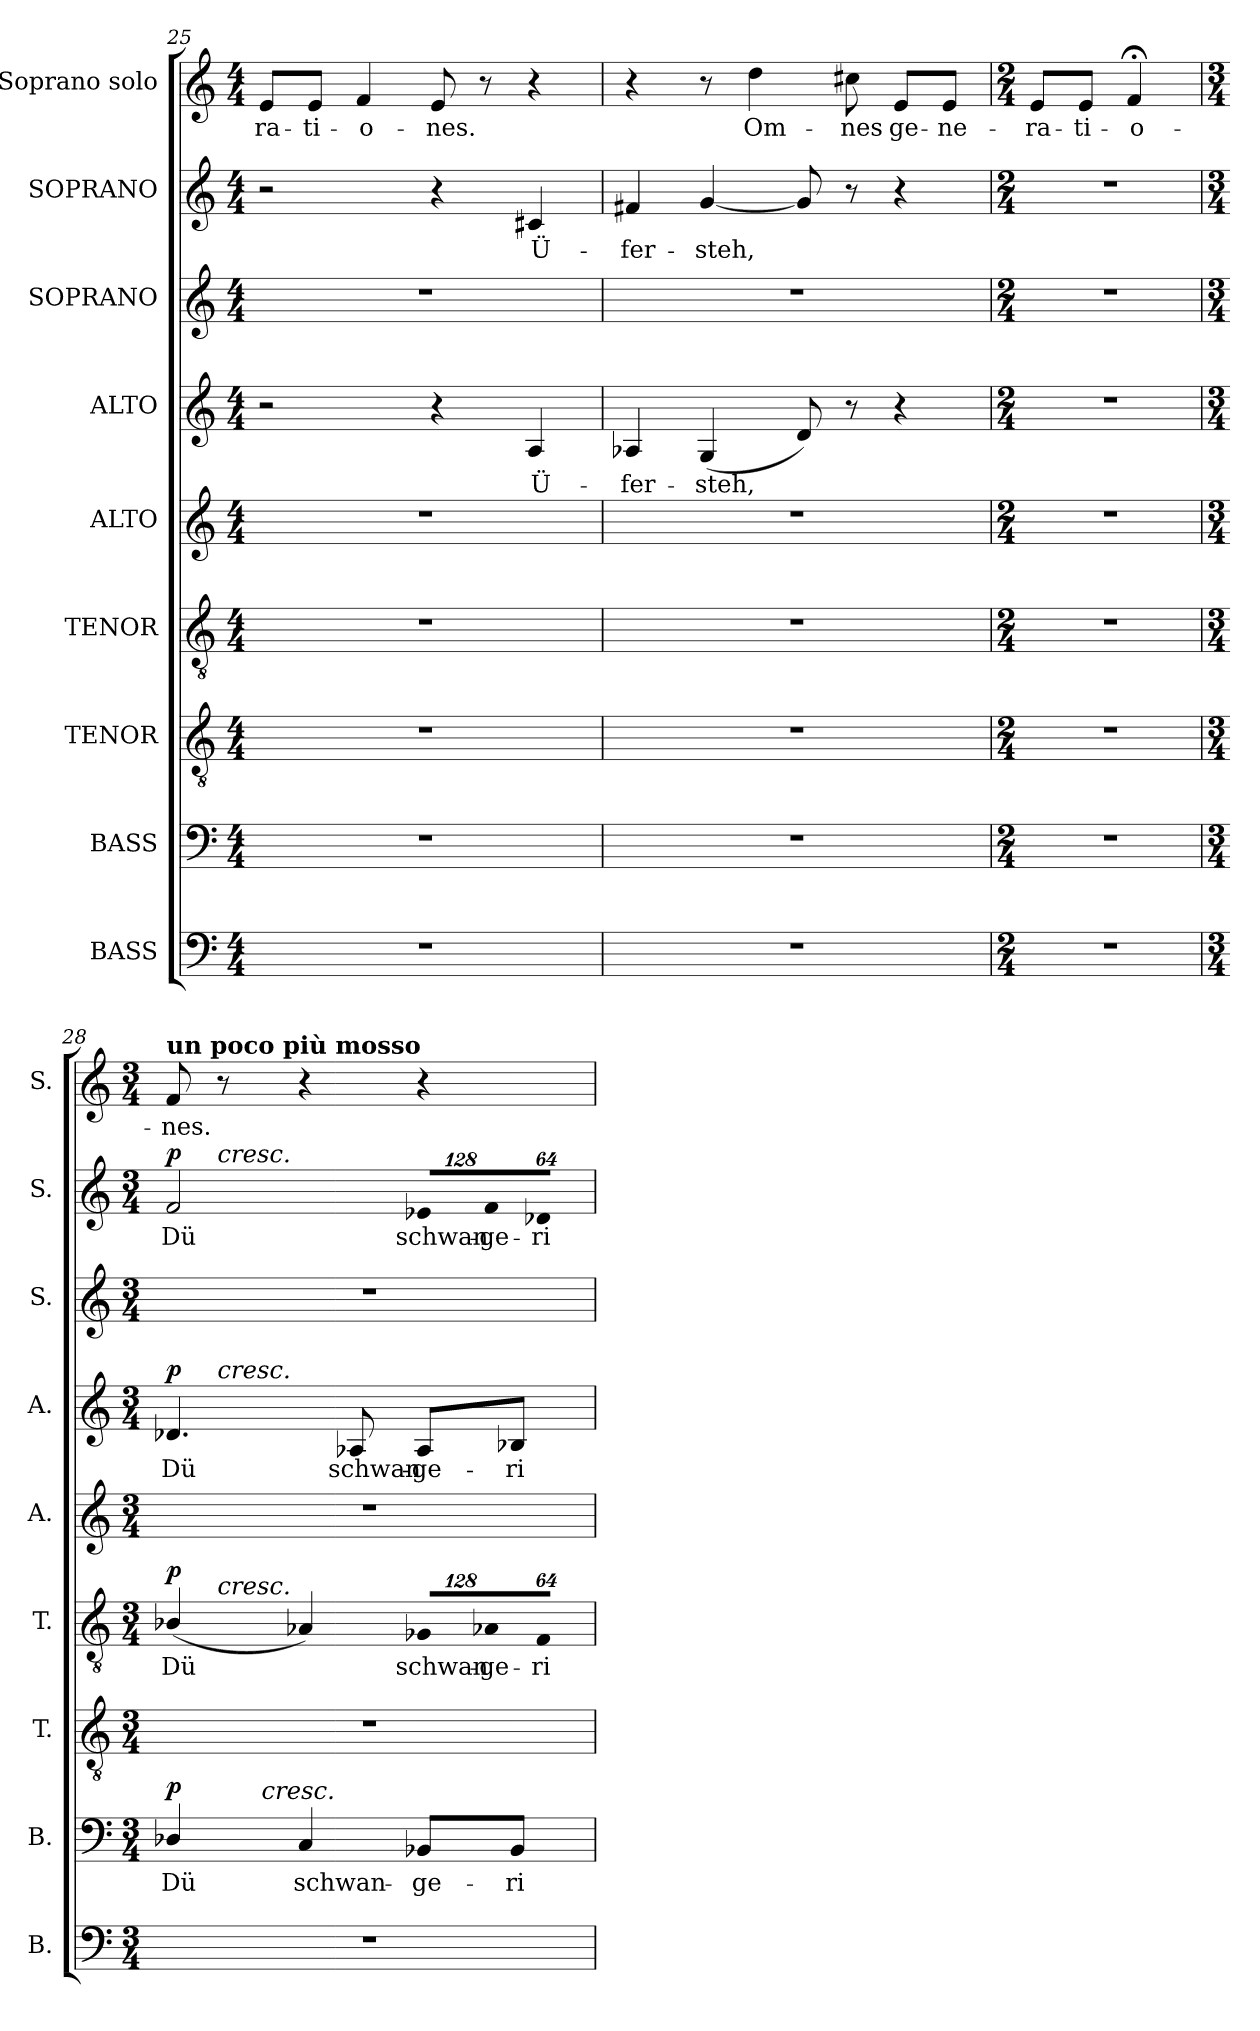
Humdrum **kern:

**kern	**kern	**text	**dynam	**kern	**kern	**text	**dynam	**kern	**kern	**text	**dynam	**kern	**kern	**text	**dynam	**kern	**text
*part9	*part8	*part8	*part8	*part7	*part6	*part6	*part6	*part5	*part4	*part4	*part4	*part3	*part2	*part2	*part2	*part1	*part1
*staff9	*staff8	*staff8	*staff8	*staff7	*staff6	*staff6	*staff6	*staff5	*staff4	*staff4	*staff4	*staff3	*staff2	*staff2	*staff2	*staff1	*staff1
*I"BASS	*I"BASS	*	*	*I"TENOR	*I"TENOR	*	*	*I"ALTO	*I"ALTO	*	*	*I"SOPRANO	*I"SOPRANO	*	*	*I"Soprano solo	*
*I'B.	*I'B.	*	*	*I'T.	*I'T.	*	*	*I'A.	*I'A.	*	*	*I'S.	*I'S.	*	*	*I'S.	*
*clefF4	*clefF4	*	*	*clefGv2	*clefGv2	*	*	*clefG2	*clefG2	*	*	*clefG2	*clefG2	*	*	*clefG2	*
*	*	*	*	*ITrd7c12	*ITrd7c12	*	*	*	*	*	*	*	*	*	*	*	*
*k[]	*k[]	*	*	*k[]	*k[]	*	*	*k[]	*k[]	*	*	*k[]	*k[]	*	*	*k[]	*
*M4/4	*M4/4	*	*	*M4/4	*M4/4	*	*	*M4/4	*M4/4	*	*	*M4/4	*M4/4	*	*	*M4/4	*
=25	=25	=25	=25	=25	=25	=25	=25	=25	=25	=25	=25	=25	=25	=25	=25	=25	=25
!	!	!	!	!	!	!	!	!	!	!	!	!	!	!	!	!	!LO:LY:b:color=#000000
1r	1r	.	.	1r	1r	.	.	1r	2r	.	.	1r	2r	.	.	8ei/L	-ra-
!	!	!	!	!	!	!	!	!	!	!	!	!	!	!	!	!	!LO:LY:b:color=#000000
.	.	.	.	.	.	.	.	.	.	.	.	.	.	.	.	8ei/J	-ti-
!	!	!	!	!	!	!	!	!	!	!	!	!	!	!	!	!	!LO:LY:b:color=#000000
.	.	.	.	.	.	.	.	.	.	.	.	.	.	.	.	4fi/	-o-
!	!	!	!	!	!	!	!	!	!	!	!	!	!	!	!	!	!LO:LY:b:color=#000000
.	.	.	.	.	.	.	.	.	4r	.	.	.	4r	.	.	8ei/	-nes.
.	.	.	.	.	.	.	.	.	.	.	.	.	.	.	.	8r	.
!	!	!	!	!	!	!	!	!	!	!LO:LY:b:color=#000000	!	!	!	!	!	!	!
!	!	!	!	!	!	!	!	!	!	!	!	!	!	!LO:LY:b:color=#000000	!	!	!
.	.	.	.	.	.	.	.	.	4Ai/	Ü-	.	.	4c#Xi/	Ü-	.	4r	.
=26	=26	=26	=26	=26	=26	=26	=26	=26	=26	=26	=26	=26	=26	=26	=26	=26	=26
!	!	!	!	!	!	!	!	!	!	!LO:LY:b:color=#000000	!	!	!	!	!	!	!
!	!	!	!	!	!	!	!	!	!	!	!	!	!	!LO:LY:b:color=#000000	!	!	!
1r	1r	.	.	1r	1r	.	.	1r	4A-Xi/	-fer-	.	1r	4f#Xi/	-fer-	.	4r	.
!	!	!	!	!	!	!	!	!	!	!LO:LY:b:color=#000000	!	!	!	!	!	!	!
!	!	!	!	!	!	!	!	!	!	!	!	!	!	!LO:LY:b:color=#000000	!	!	!
.	.	.	.	.	.	.	.	.	(4Gi/	-steh,	.	.	[<4gi/	-steh,	.	8r	.
!	!	!	!	!	!	!	!	!	!	!	!	!	!	!	!	!	!LO:LY:b:color=#000000
.	.	.	.	.	.	.	.	.	.	.	.	.	.	.	.	4ddi\	Om-
.	.	.	.	.	.	.	.	.	8di/)	.	.	.	8gi/]	.	.	.	.
!	!	!	!	!	!	!	!	!	!	!	!	!	!	!	!	!	!LO:LY:b:color=#000000
.	.	.	.	.	.	.	.	.	8r	.	.	.	8r	.	.	8cc#Xi\	-nes
!	!	!	!	!	!	!	!	!	!	!	!	!	!	!	!	!	!LO:LY:b:color=#000000
.	.	.	.	.	.	.	.	.	4r	.	.	.	4r	.	.	8ei/L	ge-
!	!	!	!	!	!	!	!	!	!	!	!	!	!	!	!	!	!LO:LY:b:color=#000000
.	.	.	.	.	.	.	.	.	.	.	.	.	.	.	.	8ei/J	-ne-
=27	=27	=27	=27	=27	=27	=27	=27	=27	=27	=27	=27	=27	=27	=27	=27	=27	=27
*M2/4	*M2/4	*	*	*M2/4	*M2/4	*	*	*M2/4	*M2/4	*	*	*M2/4	*M2/4	*	*	*M2/4	*
!LO:N:vis=1	!LO:N:vis=1	!	!	!LO:N:vis=1	!LO:N:vis=1	!	!	!LO:N:vis=1	!LO:N:vis=1	!	!	!LO:N:vis=1	!LO:N:vis=1	!	!	!	!
!	!	!	!	!	!	!	!	!	!	!	!	!	!	!	!	!	!LO:LY:b:color=#000000
2r	2r	.	.	2r	2r	.	.	2r	2r	.	.	2r	2r	.	.	8ei/L	-ra-
!	!	!	!	!	!	!	!	!	!	!	!	!	!	!	!	!	!LO:LY:b:color=#000000
.	.	.	.	.	.	.	.	.	.	.	.	.	.	.	.	8ei/J	-ti-
!	!	!	!	!	!	!	!	!	!	!	!	!	!	!	!	!	!LO:LY:b:color=#000000
.	.	.	.	.	.	.	.	.	.	.	.	.	.	.	.	4f;i/	-o-
=28	=28	=28	=28	=28	=28	=28	=28	=28	=28	=28	=28	=28	=28	=28	=28	=28	=28
*M3/4	*M3/4	*	*	*M3/4	*M3/4	*	*	*M3/4	*M3/4	*	*	*M3/4	*M3/4	*	*	*M3/4	*
!LO:N:vis=1	!	!	!	!	!	!	!	!	!	!	!	!	!	!	!	!	!
!	!	!LO:LY:b:color=#000000	!	!LO:N:vis=1	!	!	!	!	!	!	!	!	!	!	!	!	!
!	!	!	!	!	!	!LO:LY:b:color=#000000	!	!LO:N:vis=1	!	!	!	!	!	!	!	!	!
!	!	!	!	!	!	!	!	!	!	!LO:LY:b:color=#000000	!	!LO:N:vis=1	!	!	!	!	!
!	!	!	!	!	!	!	!	!	!	!	!	!	!	!LO:LY:b:color=#000000	!	!	!
!	!	!	!	!	!	!	!	!	!	!	!	!	!	!	!	!LO:TX:a:B:t=un poco più mosso	!
!	!	!	!	!	!	!	!	!	!	!	!	!	!	!	!	!	!LO:LY:b:color=#000000
*	*^	*	*	*	*^	*	*	*	*^	*	*	*	*^	*	*	*	*
2.r	4D-Xi/	8ryy	Dü	p	2.r	(4BB-Xi/	8ryy	Dü	p	2.r	4.d-Xi/	8ryy	Dü	p	2.r	2fi/	8ryy	Dü	p	8fi/	-nes.
!	!	!	!	!	!	!	!	!	!	!	!	!	!	!	!	!	!LO:TX:a:i:t=cresc.	!	!	!	!
!	!	!	!	!	!	!	!	!	!	!	!	!LO:TX:a:i:t=cresc.	!	!	!	!	!	!	!	!	!
!	!	!	!	!	!	!	!LO:TX:a:i:t=cresc.	!	!	!	!	!	!	!	!	!	!	!	!	!	!
.	.	32ryy	.	.	.	.	2ryy	.	.	.	.	2ryy	.	.	.	.	2ryy	.	.	8r	.
.	.	64ryy	.	.	.	.	.	.	.	.	.	.	.	.	.	.	.	.	.	.	.
.	.	256.ryy	.	.	.	.	.	.	.	.	.	.	.	.	.	.	.	.	.	.	.
!	!	!LO:TX:a:i:t=cresc.	!	!	!	!	!	!	!	!	!	!	!	!	!	!	!	!	!	!	!
.	.	2ryy	.	.	.	.	.	.	.	.	.	.	.	.	.	.	.	.	.	.	.
!	!	!	!LO:LY:b:color=#000000	!	!	!	!	!	!	!	!	!	!	!	!	!	!	!	!	!	!
.	4Ci/	.	schwan-	.	.	4AA-Xi/)	.	.	.	.	.	.	.	.	.	.	.	.	.	4r	.
!	!	!	!	!	!	!	!	!	!	!	!	!	!LO:LY:b:color=#000000	!	!	!	!	!	!	!	!
.	.	.	.	.	.	.	.	.	.	.	8A-Xi/	.	schwan-	.	.	.	.	.	.	.	.
!	!	!	!LO:LY:b:color=#000000	!	!	!	!	!	!	!	!	!	!	!	!	!	!	!	!	!	!
*	*	*	*	*	*	*Xbrackettup	*	*	*	*	*	*	*	*	*	*	*	*	*	*	*
!	!	!	!	!	!	!LO:N:vis=8	!	!	!	!	!	!	!	!	!	!	!	!	!	!	!
!	!	!	!	!	!	!	!	!LO:LY:b:color=#000000	!	!	!	!	!	!	!	!	!	!	!	!	!
!	!	!	!	!	!	!	!	!	!	!	!	!	!LO:LY:b:color=#000000	!	!	!	!	!	!	!	!
*	*	*	*	*	*	*	*	*	*	*	*	*	*	*	*	*Xbrackettup	*	*	*	*	*
!	!	!	!	!	!	!	!	!	!	!	!	!	!	!	!	!LO:N:vis=8	!	!	!	!	!
!	!	!	!	!	!	!	!	!	!	!	!	!	!	!	!	!	!	!LO:LY:b:color=#000000	!	!	!
.	8BB-Xi/L	.	-ge-	.	.	1024%85GG-Xi/L	.	schwan-	.	.	8A-i/L	.	-ge-	.	.	1024%85e-Xi/L	.	schwan-	.	4r	.
!	!	!	!	!	!	!LO:N:vis=8	!	!	!	!	!	!	!	!	!	!	!	!	!	!	!
!	!	!	!	!	!	!	!	!LO:LY:b:color=#000000	!	!	!	!	!	!	!	!LO:N:vis=8	!	!	!	!	!
!	!	!	!	!	!	!	!	!	!	!	!	!	!	!	!	!	!	!LO:LY:b:color=#000000	!	!	!
.	.	.	.	.	.	1024%85AA-Xi/	.	-ge-	.	.	.	.	.	.	.	1024%85fi/	.	-ge-	.	.	.
!	!	!	!LO:LY:b:color=#000000	!	!	!	!	!	!	!	!	!	!	!	!	!	!	!	!	!	!
!	!	!	!	!	!	!	!	!	!	!	!	!	!LO:LY:b:color=#000000	!	!	!	!	!	!	!	!
.	8BB-i/J	.	-ri	.	.	.	8ryy	.	.	.	8B-Xi/J	8ryy	-ri	.	.	.	8ryy	.	.	.	.
!	!	!	!	!	!	!LO:N:vis=8	!	!	!	!	!	!	!	!	!	!	!	!	!	!	!
!	!	!	!	!	!	!	!	!LO:LY:b:color=#000000	!	!	!	!	!	!	!	!LO:N:vis=8	!	!	!	!	!
!	!	!	!	!	!	!	!	!	!	!	!	!	!	!	!	!	!	!LO:LY:b:color=#000000	!	!	!
.	.	.	.	.	.	512%43FFi/J	.	-ri	.	.	.	.	.	.	.	512%43d-Xi/J	.	-ri	.	.	.
.	.	16ryy	.	.	.	.	.	.	.	.	.	.	.	.	.	.	.	.	.	.	.
.	.	128ryy	.	.	.	.	.	.	.	.	.	.	.	.	.	.	.	.	.	.	.
.	.	512ryy	.	.	.	.	.	.	.	.	.	.	.	.	.	.	.	.	.	.	.
*	*v	*v	*	*	*	*v	*v	*	*	*	*v	*v	*	*	*	*v	*v	*	*	*	*
=	=	=	=	=	=	=	=	=	=	=	=	=	=	=	=	=	=
*-	*-	*-	*-	*-	*-	*-	*-	*-	*-	*-	*-	*-	*-	*-	*-	*-	*-
